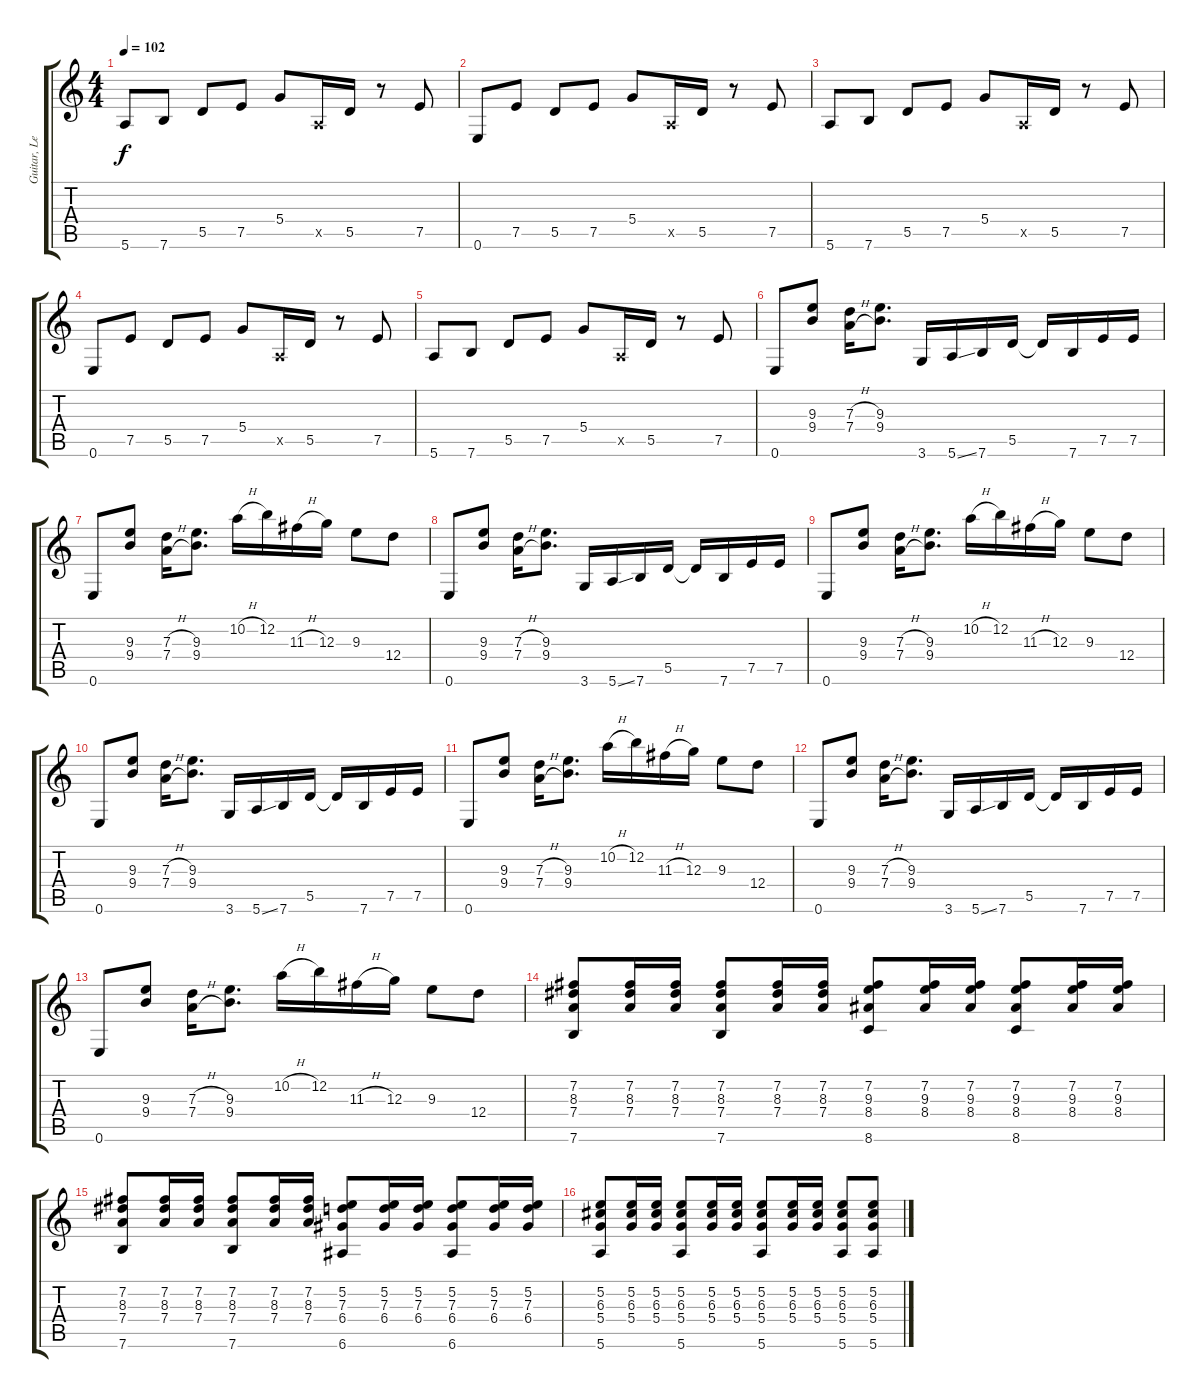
\track ("Guitar, Lead" "Guitar, Le") {instrument overdrivenguitar}
\staff {score tabs}
\tuning (E4 B3 G3 D3 A2 E2) {hide}
\ts (4 4)
\tempo 102
\clef g2
\ks c
5.6.8{dy f} 7.6.8 5.5.8 7.5.8 5.4.8 0.5{x}.16 5.5.16 r.8 7.5.8 |
0.6.8 7.5.8 5.5.8 7.5.8 5.4.8 0.5{x}.16 5.5.16 r.8 7.5.8 |
5.6.8 7.6.8 5.5.8 7.5.8 5.4.8 0.5{x}.16 5.5.16 r.8 7.5.8 |
0.6.8 7.5.8 5.5.8 7.5.8 5.4.8 0.5{x}.16 5.5.16 r.8 7.5.8 |
5.6.8 7.6.8 5.5.8 7.5.8 5.4.8 0.5{x}.16 5.5.16 r.8 7.5.8 |
0.6.8 (9.3 9.4).8 (7.3{h} 7.4{h}).16 (9.3 9.4).8{d} 3.6.16 5.6{ss}.16 7.6.16 5.5.16 5.5{t}.16 7.6.16 7.5.16 7.5.16 |
0.6.8 (9.3 9.4).8 (7.3{h} 7.4{h}).16 (9.3 9.4).8{d} 10.2{h}.16 12.2.16 11.3{h}.16 12.3.16 9.3.8 12.4.8 |
0.6.8 (9.3 9.4).8 (7.3{h} 7.4{h}).16 (9.3 9.4).8{d} 3.6.16 5.6{ss}.16 7.6.16 5.5.16 5.5{t}.16 7.6.16 7.5.16 7.5.16 |
0.6.8 (9.3 9.4).8 (7.3{h} 7.4{h}).16 (9.3 9.4).8{d} 10.2{h}.16 12.2.16 11.3{h}.16 12.3.16 9.3.8 12.4.8 |
0.6.8 (9.3 9.4).8 (7.3{h} 7.4{h}).16 (9.3 9.4).8{d} 3.6.16 5.6{ss}.16 7.6.16 5.5.16 5.5{t}.16 7.6.16 7.5.16 7.5.16 |
0.6.8 (9.3 9.4).8 (7.3{h} 7.4{h}).16 (9.3 9.4).8{d} 10.2{h}.16 12.2.16 11.3{h}.16 12.3.16 9.3.8 12.4.8 |
0.6.8 (9.3 9.4).8 (7.3{h} 7.4{h}).16 (9.3 9.4).8{d} 3.6.16 5.6{ss}.16 7.6.16 5.5.16 5.5{t}.16 7.6.16 7.5.16 7.5.16 |
0.6.8 (9.3 9.4).8 (7.3{h} 7.4{h}).16 (9.3 9.4).8{d} 10.2{h}.16 12.2.16 11.3{h}.16 12.3.16 9.3.8 12.4.8 |
(7.2 8.3 7.4 7.6).8 (7.2 8.3 7.4).16 (7.2 8.3 7.4).16 (7.2 8.3 7.4 7.6).8 (7.2 8.3 7.4).16 (7.2 8.3 7.4).16 (7.2 9.3 8.4 8.6).8 (7.2 9.3 8.4).16 (7.2 9.3 8.4).16 (7.2 9.3 8.4 8.6).8 (7.2 9.3 8.4).16 (7.2 9.3 8.4).16 |
(7.2 8.3 7.4 7.6).8 (7.2 8.3 7.4).16 (7.2 8.3 7.4).16 (7.2 8.3 7.4 7.6).8 (7.2 8.3 7.4).16 (7.2 8.3 7.4).16 (5.2 7.3 6.4 6.6).8 (5.2 7.3 6.4).16 (5.2 7.3 6.4).16 (5.2 7.3 6.4 6.6).8 (5.2 7.3 6.4).16 (5.2 7.3 6.4).16 |
(5.2 6.3 5.4 5.6).8 (5.2 6.3 5.4).16 (5.2 6.3 5.4).16 (5.2 6.3 5.4 5.6).8 (5.2 6.3 5.4).16 (5.2 6.3 5.4).16 (5.2 6.3 5.4 5.6).8 (5.2 6.3 5.4).16 (5.2 6.3 5.4).16 (5.2 6.3 5.4 5.6).8 (5.2 6.3 5.4 5.6).8
